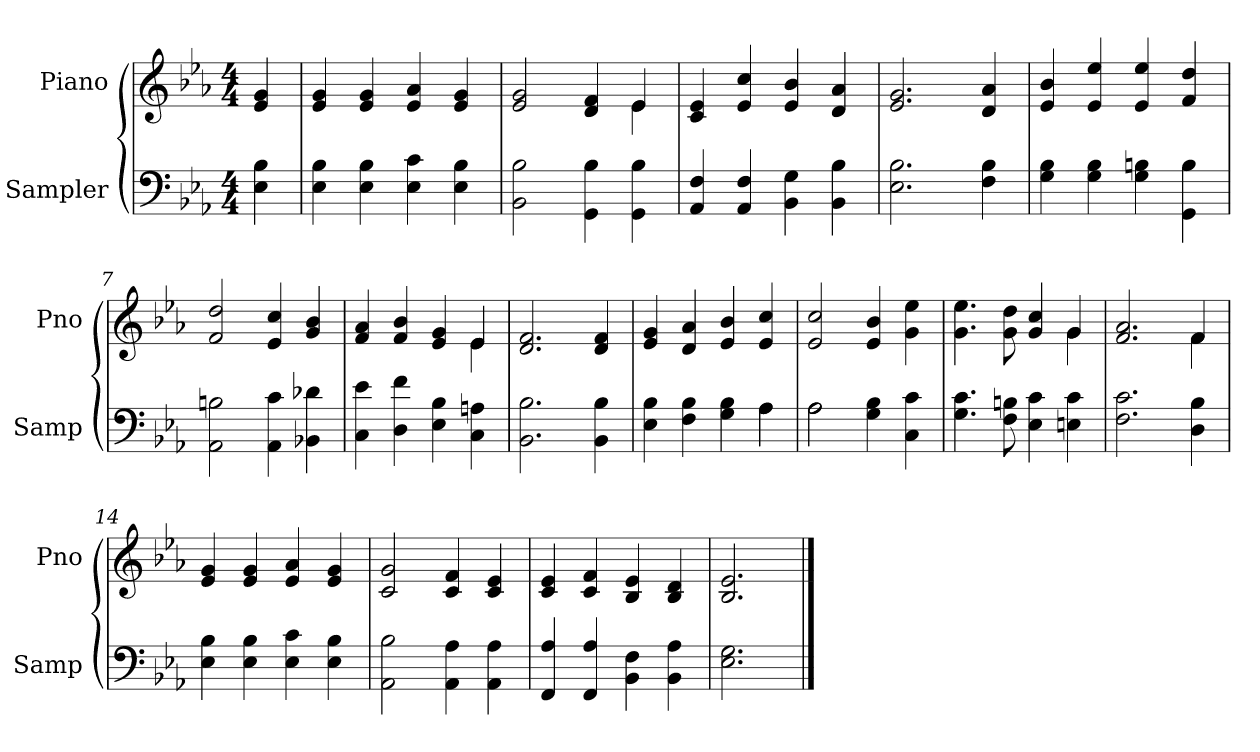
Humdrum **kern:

**kern	**kern
*part2	*part1
*staff2	*staff1
*I"Sampler	*I"Piano
*I'Samp	*I'Pno
*clefF4	*clefG2
*k[b-e-a-]	*k[b-e-a-]
*E-:	*E-:
*M4/4	*M4/4
=1	=1
4E- 4B-	4e- 4g
=2	=2
4E- 4B-	4e- 4g
4E- 4B-	4e- 4g
4E- 4c	4e- 4a-
4E- 4B-	4e- 4g
=3	=3
*	*^
2BB- 2B-	2e- 2g	2.ryy
4GG 4B-	4d 4f	.
4GG 4B-	4e-/	4e-
*	*v	*v
=4	=4
4AA- 4F	4c 4e-
4AA- 4F	4e- 4cc
4BB- 4G	4e- 4b-
4BB- 4B-	4d 4a-
=5	=5
2.E- 2.B-	2.e- 2.g
4F 4B-	4d 4a-
=6	=6
4G 4B-	4e- 4b-
4G 4B-	4e- 4ee-
4G 4Bn	4e- 4ee-
4GG 4B	4f 4dd
=7	=7
2AA- 2Bn	2f 2dd
4AA- 4c	4e- 4cc
4BB-X 4d-X	4g 4b-
=8	=8
*	*^
4C 4e-	4f 4a-	2.ryy
4D 4f	4f 4b-	.
4E- 4B-	4e- 4g	.
4C 4An	4e-/	4e-
*	*v	*v
=9	=9
2.BB- 2.B-	2.d 2.f
4BB- 4B-	4d 4f
=10	=10
*^	*
4E- 4B-	2.ryy	4e- 4g
4F 4B-	.	4d 4a-
4G 4B-	.	4e- 4b-
4A-\	4A-	4e- 4cc
=11	=11	=11
2A-\	2A-	2e- 2cc
4G 4B-	2ryy	4e- 4b-
4C 4c	.	4g 4ee-
*v	*v	*
=12	=12
*	*^
4.G 4.c	4.g 4.ee-	2.ryy
8F 8Bn	8g 8dd	.
4E- 4c	4g 4cc	.
4En 4c	4g/	4g
=13	=13	=13
2.F 2.c	2.f 2.a-	2.ryy
4D 4B-	4f/	4f
*	*v	*v
=14	=14
4E- 4B-	4e- 4g
4E- 4B-	4e- 4g
4E- 4c	4e- 4a-
4E- 4B-	4e- 4g
=15	=15
2AA- 2B-	2c 2g
4AA- 4A-	4c 4f
4AA- 4A-	4c 4e-
=16	=16
4FF 4A-	4c 4e-
4FF 4A-	4c 4f
4BB- 4F	4B- 4e-
4BB- 4A-	4B- 4d
=17	=17
2.E- 2.G	2.B- 2.e-
==	==
*-	*-
